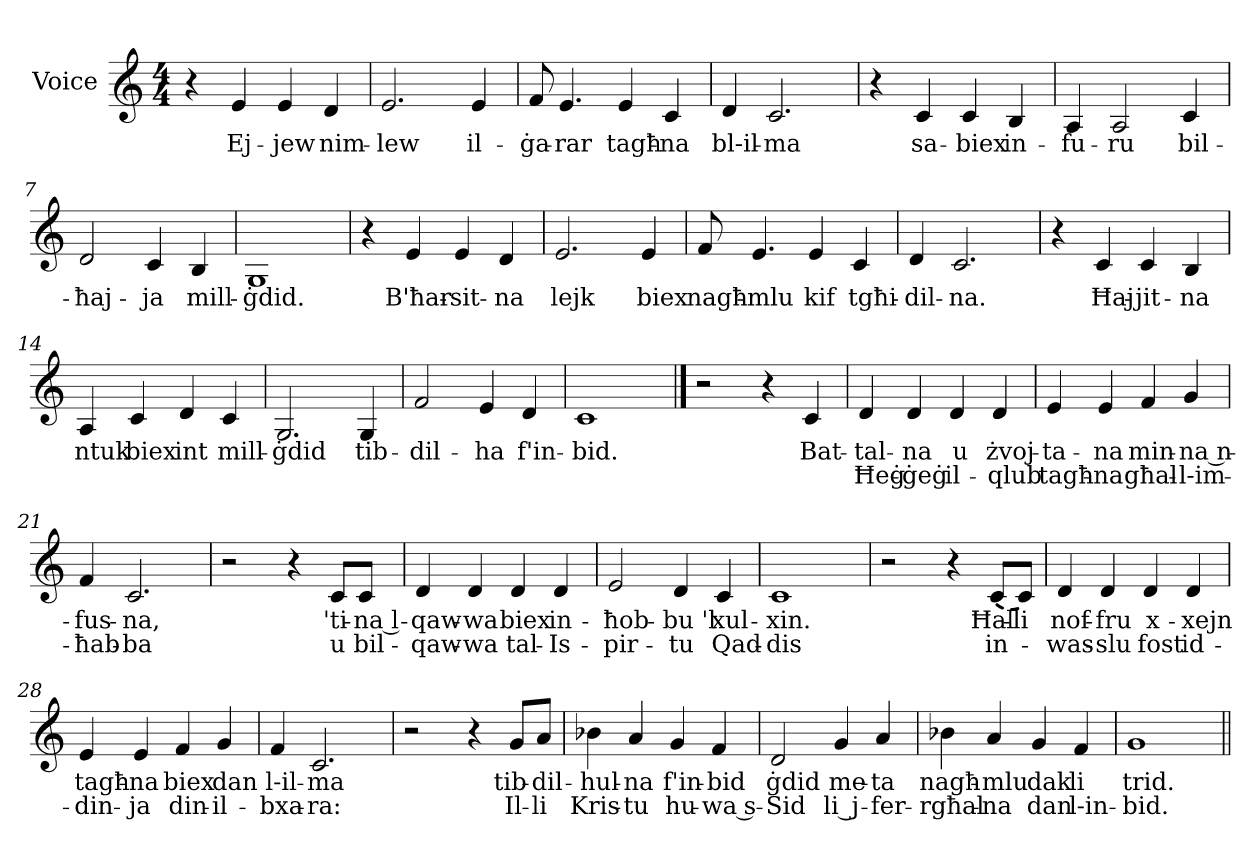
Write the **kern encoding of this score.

**kern	**text	**text
*part1	*part1	*part1
*staff1	*staff1	*staff1
*I"Voice	*	*
*I'Vo.	*	*
*clefG2	*	*
*k[]	*	*
*M4/4	*	*
=1	=1	=1
4r	.	.
4e/	Ej-	.
4e/	-jew	.
4d/	nim-	.
=2	=2	=2
2.e/	-lew	.
4e/	il-	.
=3	=3	=3
8f/	-ġa-	.
4.e/	-rar	.
4e/	tagħ-	.
4c/	-na	.
=4	=4	=4
4d/	bl-il-	.
2.c/	-ma	.
=5	=5	=5
4r	.	.
4c/	-sa-	.
4c/	-biex	.
4B/	in-	.
=6	=6	=6
4A/	-fu-	.
2A/	-ru	.
4c/	bil-	.
=7	=7	=7
2d/	-ħaj-	.
4c/	-ja	.
4B/	mill-	.
=8	=8	=8
1G	-ġdid.	.
=9	=9	=9
4r	.	.
4e/	B'ħar-	.
4e/	-sit-	.
4d/	-na	.
=10	=10	=10
2.e/	lejk	.
4e/	biex	.
=11	=11	=11
8f/	nagħ-	.
4.e/	-mlu	.
4e/	kif	.
4c/	tgħi-	.
=12	=12	=12
4d/	-dil-	.
2.c/	-na.	.
=13	=13	=13
4r	.	.
4c/	Ħaj-	.
4c/	-jit-	.
4B/	-na	.
=14	=14	=14
4A/	ntuk	.
4c/	biex	.
4d/	int	.
4c/	mill-	.
=15	=15	=15
2.G/	-ġdid	.
4G/	tib-	.
=16	=16	=16
2f/	-dil-	.
4e/	-ha	.
4d/	f'in-	.
=17	=17	=17
1c	-bid.	.
==18	==18	==18
2r	.	.
4r	.	.
4c/	Bat-	.
=19	=19	=19
4d/	-tal-	Ħeġ-
4d/	-na	-ġeġ
4d/	u	il-
4d/	żvoj-	-qlub
=20	=20	=20
4e/	-ta-	tagħ-
4e/	-na	-na
4f/	min-	għal-
4g/	-na n-	-l-im-
=21	=21	=21
4f/	-fus-	-ħab-
2.c/	-na,	-ba
=22	=22	=22
2r	.	.
4r	.	.
8c/L	'ti-	u
8c/J	-na l-	bil-
=23	=23	=23
4d/	-qaw-	-qaw-
4d/	-wa	-wa
4d/	biex	tal-
4d/	in-	-Is-
=24	=24	=24
2e/	-ħob-	-pir-
4d/	-bu 'l	-tu
4c/	xul-	Qad-
=25	=25	=25
1c	-xin.	-dis
=26	=26	=26
2r	.	.
4r	.	.
!LO:T:dash	!	!
[8c/L	Ħal-	in-
8c/J]	-li	.
=27	=27	=27
4d/	nof-	-was-
4d/	-fru	-slu
4d/	x-	fost
4d/	-xejn	id-
=28	=28	=28
4e/	tagħ-	-din-
4e/	-na	-ja
4f/	biex	din-
4g/	dan	-il-
=29	=29	=29
4f/	l-il-	-bxa-
2.c/	-ma	-ra:
=30	=30	=30
2r	.	.
4r	.	.
8g/L	tib-	Il-
8a/J	-dil-	-li
=31	=31	=31
4b-X\	-hul-	Kris-
4a/	-na	-tu
4g/	f'in-	hu-
4f/	-bid	-wa s-
=32	=32	=32
2d/	ġdid	-Sid
4g/	me-	li j-
4a/	-ta	-fer-
=33	=33	=33
4b-X\	nagħ-	-rgħal-
4a/	-mlu	-na
4g/	dak	dan
4f/	li	l-in-
=34	=34	=34
1g	trid.	-bid.
=||	=||	=||
*-	*-	*-
